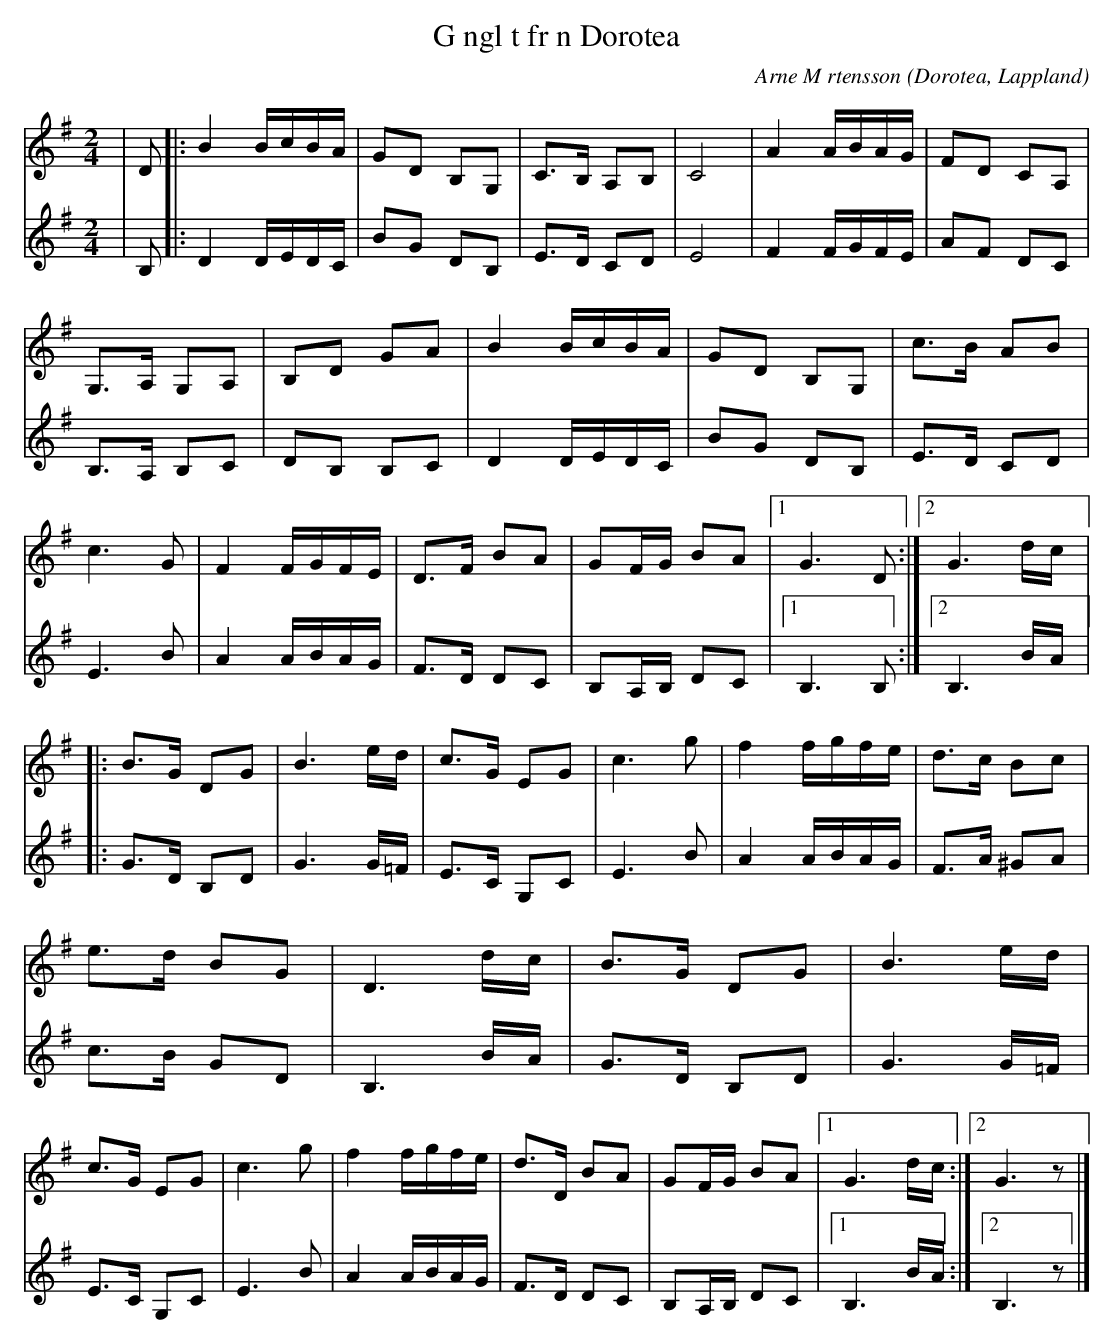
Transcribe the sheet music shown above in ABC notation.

X:1
T:G ngl t fr n Dorotea
O:Dorotea, Lappland
C:Arne M rtensson
M:2/4
L:1/16
K:G
V:1
| D2 |: B4 BcBA | G2D2 B,2G,2 | C3B, A,2B,2| C8 | A4 ABAG | F2D2 C2A,2 | G,3A, G,2A,2 | B,2D2 G2A2 | B4 BcBA | G2D2 B,2G,2 | c3B A2B2 | c6 G2 | F4 FGFE | D3F B2A2| G2FG B2A2 |1 G6 D2:|2 G6 dc |: B3G D2G2 | B6 ed | c3G E2G2 | c6 g2 | f4 fgfe | d3c B2c2 | e3d B2G2 | D6 dc | B3G D2G2 | B6 ed | c3G E2G2 | c6 g2 | f4 fgfe | d3D B2A2 | G2FG B2A2 |1 G6 dc :|2 G6 z2 |]
V:2
| B,2|: D4 DEDC | B2G2 D2B,2 | E3D C2D2 | E8 | F4 FGFE | A2F2 D2C2 | B,3A, B,2C2 | D2B,2 B,2C2 | D4 DEDC | B2G2 D2B,2 | E3D C2D2 | E6 B2 | A4 ABAG | F3D D2C2 | B,2A,B, D2C2 |1 B,6 B,2 :|2B,6 BA |: G3D B,2D2 | G6 G=F | E3C G,2C2 | E6 B2 | A4 ABAG | F3A ^G2A2 | c3B G2D2 | B,6 BA | G3D B,2D2 | G6 G=F | E3C G,2C2 | E6 B2 | A4 ABAG | F3D D2C2 | B,2A,B, D2C2 |1B,6 BA :|2 B,6 z2|]
